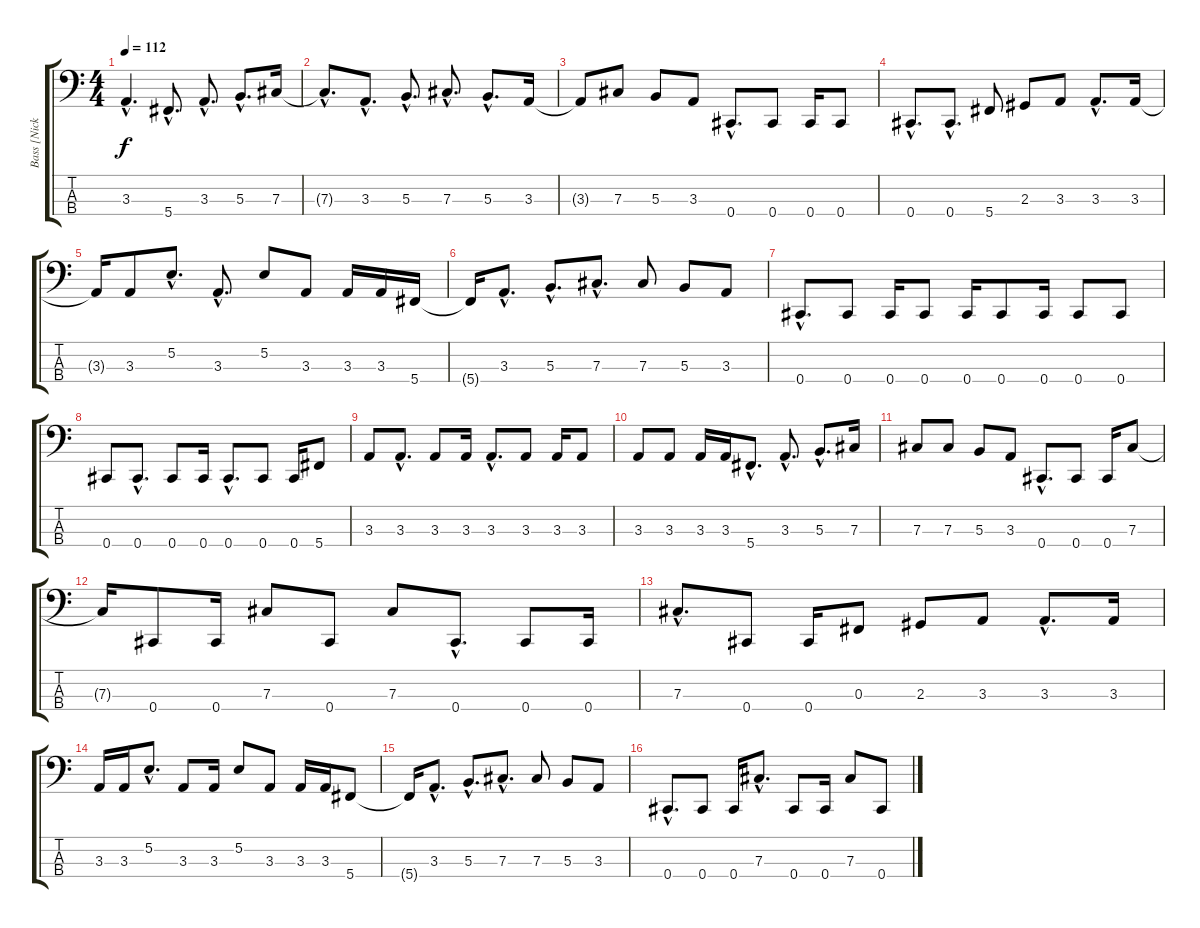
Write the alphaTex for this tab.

\track ("Bass [Nicklasson]" "Bass [Nick") {instrument electricbasspick}
\staff {score tabs}
\tuning (E2 B1 Gb1 Db1) {hide}
\ts (4 4)
\tempo 112
\clef f4
\ks c
3.3{hac t}.4{d dy f} 5.4{hac}.8{d} 3.3{hac}.8{d} 5.3{hac}.8{d} 7.3.16 |
7.3{hac t}.8{d} 3.3{hac}.8{d} 5.3{hac}.8{d} 7.3{hac}.8{d} 5.3{hac}.8{d} 3.3.16 |
3.3{t}.8 7.3.8 5.3.8 3.3.8 0.4{hac}.8{d} 0.4.8 0.4.16 0.4.8 |
0.4{hac}.8{d} 0.4{hac}.8{d} 5.4.8 2.3.8 3.3.8 3.3{hac}.8{d} 3.3.16 |
3.3{t}.16 3.3.8 5.2{hac}.8{d} 3.3{hac}.8{d} 5.2.8 3.3.8 3.3.16 3.3.16 5.4.16 |
5.4{t}.16 3.3{hac}.8{d} 5.3{hac}.8{d} 7.3{hac}.8{d} 7.3.8 5.3.8 3.3.8 |
0.4{hac}.8{d} 0.4.8 0.4.16 0.4.8 0.4.16 0.4.8 0.4.16 0.4.8 0.4.8 |
0.4.8 0.4{hac}.8{d} 0.4.8 0.4.16 0.4{hac}.8{d} 0.4.8 0.4.16 5.4.8 |
3.3.8 3.3{hac}.8{d} 3.3.8 3.3.16 3.3{hac}.8{d} 3.3.8 3.3.16 3.3.8 |
3.3.8 3.3.8 3.3.16 3.3.16 5.4{hac}.8{d} 3.3{hac}.8{d} 5.3{hac}.8{d} 7.3.16 |
7.3.8 7.3.8 5.3.8 3.3.8 0.4{hac}.8{d} 0.4.8 0.4.16 7.3.8 |
7.3{t}.16 0.4.8 0.4.16 7.3.8 0.4.8 7.3.8 0.4{hac}.8{d} 0.4.8 0.4.16 |
7.3{hac}.8{d} 0.4.8 0.4.16 0.3.8 2.3.8 3.3.8 3.3{hac}.8{d} 3.3.16 |
3.3.16 3.3.16 5.2{hac}.8{d} 3.3.8 3.3.16 5.2.8 3.3.8 3.3.16 3.3.16 5.4.8 |
5.4{t}.16 3.3{hac}.8{d} 5.3{hac}.8{d} 7.3{hac}.8{d} 7.3.8 5.3.8 3.3.8 |
0.4{hac}.8{d} 0.4.8 0.4.16 7.3{hac}.8{d} 0.4.8 0.4.16 7.3.8 0.4.8
